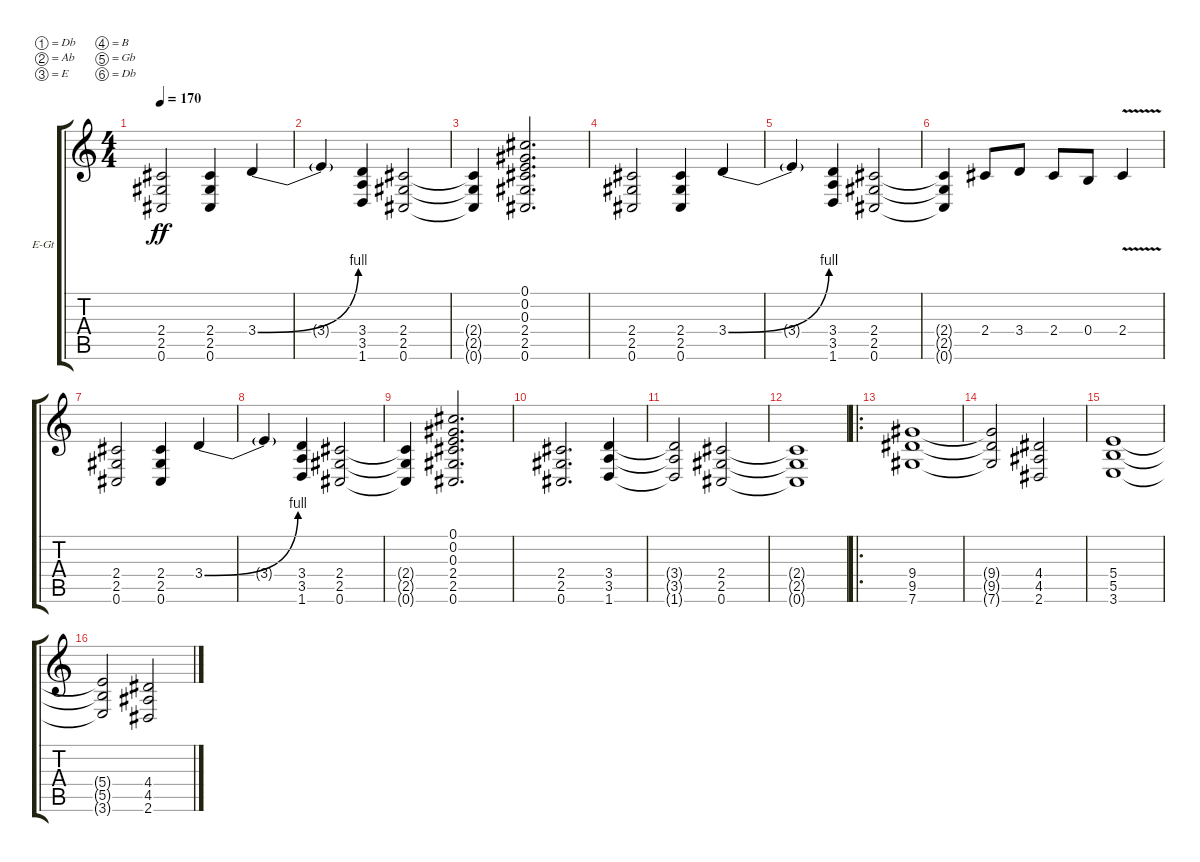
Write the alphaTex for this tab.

\defaultSystemsLayout 4
\bracketExtendMode groupsimilarinstruments
\firstSystemTrackNameOrientation horizontal
\otherSystemsTrackNameOrientation horizontal
\track ("Nergal" "E-Gt") {instrument distortionguitar}
\staff {score tabs}
\tuning (Db4 Ab3 E3 B2 Gb2 Db2)
\ts (4 4)
\tempo 170
\clef g2
\ks c
(0.6 2.5 2.4).2{dy ff} (0.6 2.5 2.4).4 3.4{be (bend 0 0 15 4)}.4 |
3.4{t}.4 (1.6 3.5 3.4).4 (2.4 2.5 0.6).2 |
(2.4{t} 2.5{t} 0.6{t}).4 (0.6 2.5 2.4 0.3 0.2 0.1).2{d} |
(0.6 2.5 2.4).2 (0.6 2.5 2.4).4 3.4{be (bend 0 0 15 4)}.4 |
3.4{t}.4 (1.6 3.5 3.4).4 (2.4 2.5 0.6).2 |
(2.4{t} 2.5{t} 0.6{t}).4 2.4.8 3.4.8 2.4.8 0.4.8 2.4{v}.4 |
(0.6 2.5 2.4).2 (0.6 2.5 2.4).4 3.4{be (bend 0 0 15 4)}.4 |
3.4{t}.4 (1.6 3.5 3.4).4 (2.4 2.5 0.6).2 |
(2.4{t} 2.5{t} 0.6{t}).4 (0.6 2.5 2.4 0.3 0.2 0.1).2{d} |
(0.6 2.5 2.4).2{d} (1.6 3.5 3.4).4 |
(1.6{t} 3.5{t} 3.4{t}).2 (0.6 2.5 2.4).2 |
(0.6{t} 2.5{t} 2.4{t}).1 |
\ro
(7.6 9.5 9.4).1 |
(7.6{t} 9.5{t} 9.4{t}).2 (2.6 4.5 4.4).2 |
(3.6 5.5 5.4).1 |
(3.6{t} 5.5{t} 5.4{t}).2 (2.6 4.5 4.4).2
